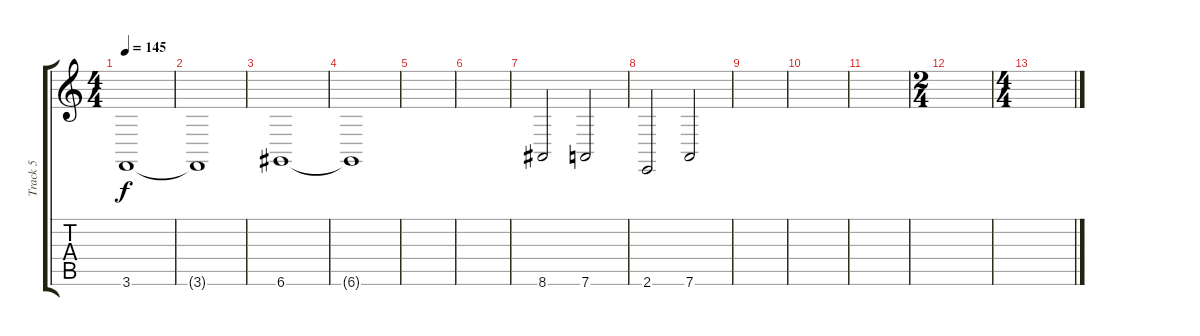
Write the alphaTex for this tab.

\track ("Track 5" "Track 5") {instrument clarinet}
\staff {score tabs}
\tuning (E4 B3 G3 D3 A2 D2) {hide}
\ts (4 4)
\tempo 145
\clef g2
\ks c
3.6.1{dy f} |
3.6{t}.1 |
6.6.1 |
6.6{t}.1 |
|
|
8.6.2 7.6.2 |
2.6.2 7.6.2 |
|
|
|
\ts (2 4)
|
\ts (4 4)
